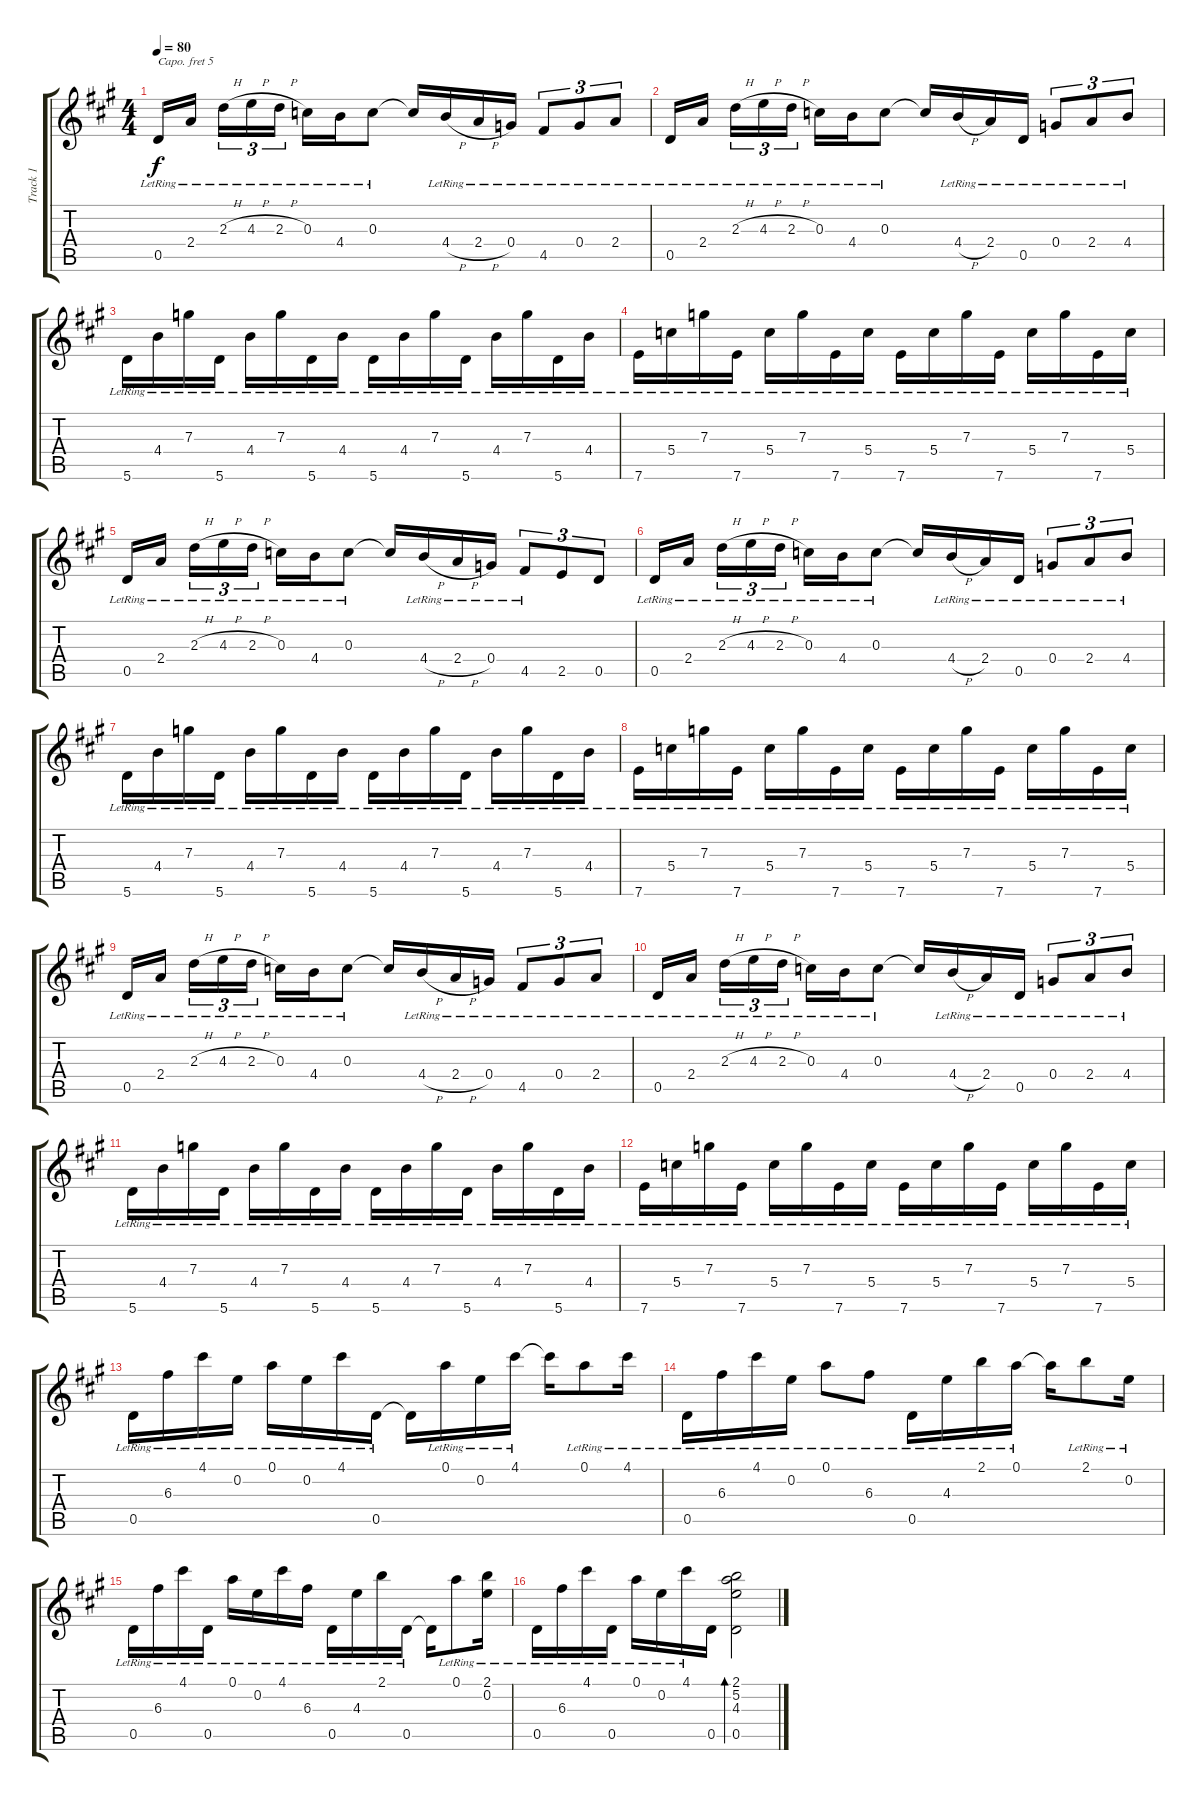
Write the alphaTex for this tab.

\track ("Track 1" "Track 1") {instrument acousticguitarnylon}
\staff {score tabs}
\capo 5
\tuning (E4 B3 G3 D3 A2 E2) {hide}
\ts (4 4)
\tempo 80
\clef g2
\ks a
0.5{lr}.16{dy f} 2.4{lr}.16{beam splitsecondary} 2.3{h lr}.16{tu (3 2)} 4.3{h lr}.16{tu (3 2)} 2.3{h lr}.16{tu (3 2)} 0.3{lr}.16 4.4{lr}.16 0.3{lr}.8 0.3{t}.16 4.4{h lr}.16 2.4{h lr}.16 0.4{lr}.16 4.5{lr}.8{tu (3 2)} 0.4{lr}.8{tu (3 2)} 2.4{lr}.8{tu (3 2)} |
0.5{lr}.16 2.4{lr}.16{beam splitsecondary} 2.3{h lr}.16{tu (3 2)} 4.3{h lr}.16{tu (3 2)} 2.3{h lr}.16{tu (3 2)} 0.3{lr}.16 4.4{lr}.16 0.3{lr}.8 0.3{t}.16 4.4{h lr}.16 2.4{lr}.16 0.5{lr}.16 0.4{lr}.8{tu (3 2)} 2.4{lr}.8{tu (3 2)} 4.4{lr}.8{tu (3 2)} |
5.6{lr}.16 4.4{lr}.16 7.3{lr}.16 5.6{lr}.16 4.4{lr}.16 7.3{lr}.16 5.6{lr}.16 4.4{lr}.16 5.6{lr}.16 4.4{lr}.16 7.3{lr}.16 5.6{lr}.16 4.4{lr}.16 7.3{lr}.16 5.6{lr}.16 4.4{lr}.16 |
7.6{lr}.16 5.4{lr}.16 7.3{lr}.16 7.6{lr}.16 5.4{lr}.16 7.3{lr}.16 7.6{lr}.16 5.4{lr}.16 7.6{lr}.16 5.4{lr}.16 7.3{lr}.16 7.6{lr}.16 5.4{lr}.16 7.3{lr}.16 7.6{lr}.16 5.4{lr}.16 |
0.5{lr}.16 2.4{lr}.16{beam splitsecondary} 2.3{h lr}.16{tu (3 2)} 4.3{h lr}.16{tu (3 2)} 2.3{h lr}.16{tu (3 2)} 0.3{lr}.16 4.4{lr}.16 0.3{lr}.8 0.3{t}.16 4.4{h lr}.16 2.4{h lr}.16 0.4{lr}.16 4.5{lr}.8{tu (3 2)} 2.5.8{tu (3 2)} 0.5.8{tu (3 2)} |
0.5{lr}.16 2.4{lr}.16{beam splitsecondary} 2.3{h lr}.16{tu (3 2)} 4.3{h lr}.16{tu (3 2)} 2.3{h lr}.16{tu (3 2)} 0.3{lr}.16 4.4{lr}.16 0.3{lr}.8 0.3{t}.16 4.4{h lr}.16 2.4{lr}.16 0.5{lr}.16 0.4{lr}.8{tu (3 2)} 2.4{lr}.8{tu (3 2)} 4.4{lr}.8{tu (3 2)} |
5.6{lr}.16 4.4{lr}.16 7.3{lr}.16 5.6{lr}.16 4.4{lr}.16 7.3{lr}.16 5.6{lr}.16 4.4{lr}.16 5.6{lr}.16 4.4{lr}.16 7.3{lr}.16 5.6{lr}.16 4.4{lr}.16 7.3{lr}.16 5.6{lr}.16 4.4{lr}.16 |
7.6{lr}.16 5.4{lr}.16 7.3{lr}.16 7.6{lr}.16 5.4{lr}.16 7.3{lr}.16 7.6{lr}.16 5.4{lr}.16 7.6{lr}.16 5.4{lr}.16 7.3{lr}.16 7.6{lr}.16 5.4{lr}.16 7.3{lr}.16 7.6{lr}.16 5.4{lr}.16 |
0.5{lr}.16 2.4{lr}.16{beam splitsecondary} 2.3{h lr}.16{tu (3 2)} 4.3{h lr}.16{tu (3 2)} 2.3{h lr}.16{tu (3 2)} 0.3{lr}.16 4.4{lr}.16 0.3{lr}.8 0.3{t}.16 4.4{h lr}.16 2.4{h lr}.16 0.4{lr}.16 4.5{lr}.8{tu (3 2)} 0.4{lr}.8{tu (3 2)} 2.4{lr}.8{tu (3 2)} |
0.5{lr}.16 2.4{lr}.16{beam splitsecondary} 2.3{h lr}.16{tu (3 2)} 4.3{h lr}.16{tu (3 2)} 2.3{h lr}.16{tu (3 2)} 0.3{lr}.16 4.4{lr}.16 0.3{lr}.8 0.3{t}.16 4.4{h lr}.16 2.4{lr}.16 0.5{lr}.16 0.4{lr}.8{tu (3 2)} 2.4{lr}.8{tu (3 2)} 4.4{lr}.8{tu (3 2)} |
5.6{lr}.16 4.4{lr}.16 7.3{lr}.16 5.6{lr}.16 4.4{lr}.16 7.3{lr}.16 5.6{lr}.16 4.4{lr}.16 5.6{lr}.16 4.4{lr}.16 7.3{lr}.16 5.6{lr}.16 4.4{lr}.16 7.3{lr}.16 5.6{lr}.16 4.4{lr}.16 |
7.6{lr}.16 5.4{lr}.16 7.3{lr}.16 7.6{lr}.16 5.4{lr}.16 7.3{lr}.16 7.6{lr}.16 5.4{lr}.16 7.6{lr}.16 5.4{lr}.16 7.3{lr}.16 7.6{lr}.16 5.4{lr}.16 7.3{lr}.16 7.6{lr}.16 5.4{lr}.16 |
0.5{lr}.16 6.3{lr}.16 4.1{lr}.16 0.2{lr}.16 0.1{lr}.16 0.2{lr}.16 4.1{lr}.16 0.5{lr}.16 0.5{t}.16 0.1{lr}.16 0.2{lr}.16 4.1{lr}.16 4.1{t}.16 0.1{lr}.8 4.1{lr}.16 |
0.5{lr}.16 6.3{lr}.16 4.1{lr}.16 0.2{lr}.16 0.1{lr}.8 6.3{lr}.8 0.5{lr}.16 4.3{lr}.16 2.1{lr}.16 0.1{lr}.16 0.1{t}.16 2.1{lr}.8 0.2{lr}.16 |
0.5{lr}.16 6.3{lr}.16 4.1{lr}.16 0.5{lr}.16 0.1{lr}.16 0.2{lr}.16 4.1{lr}.16 6.3{lr}.16 0.5{lr}.16 4.3{lr}.16 2.1{lr}.16 0.5{lr}.16 0.5{t}.16 0.1{lr}.8 (2.1{lr} 0.2{lr}).16 |
0.5{lr}.16 6.3{lr}.16 4.1{lr}.16 0.5{lr}.16 0.1{lr}.16 0.2{lr}.16 4.1{lr}.16 0.5.16 (2.1 5.2 4.3 0.5).2{bd 120}
